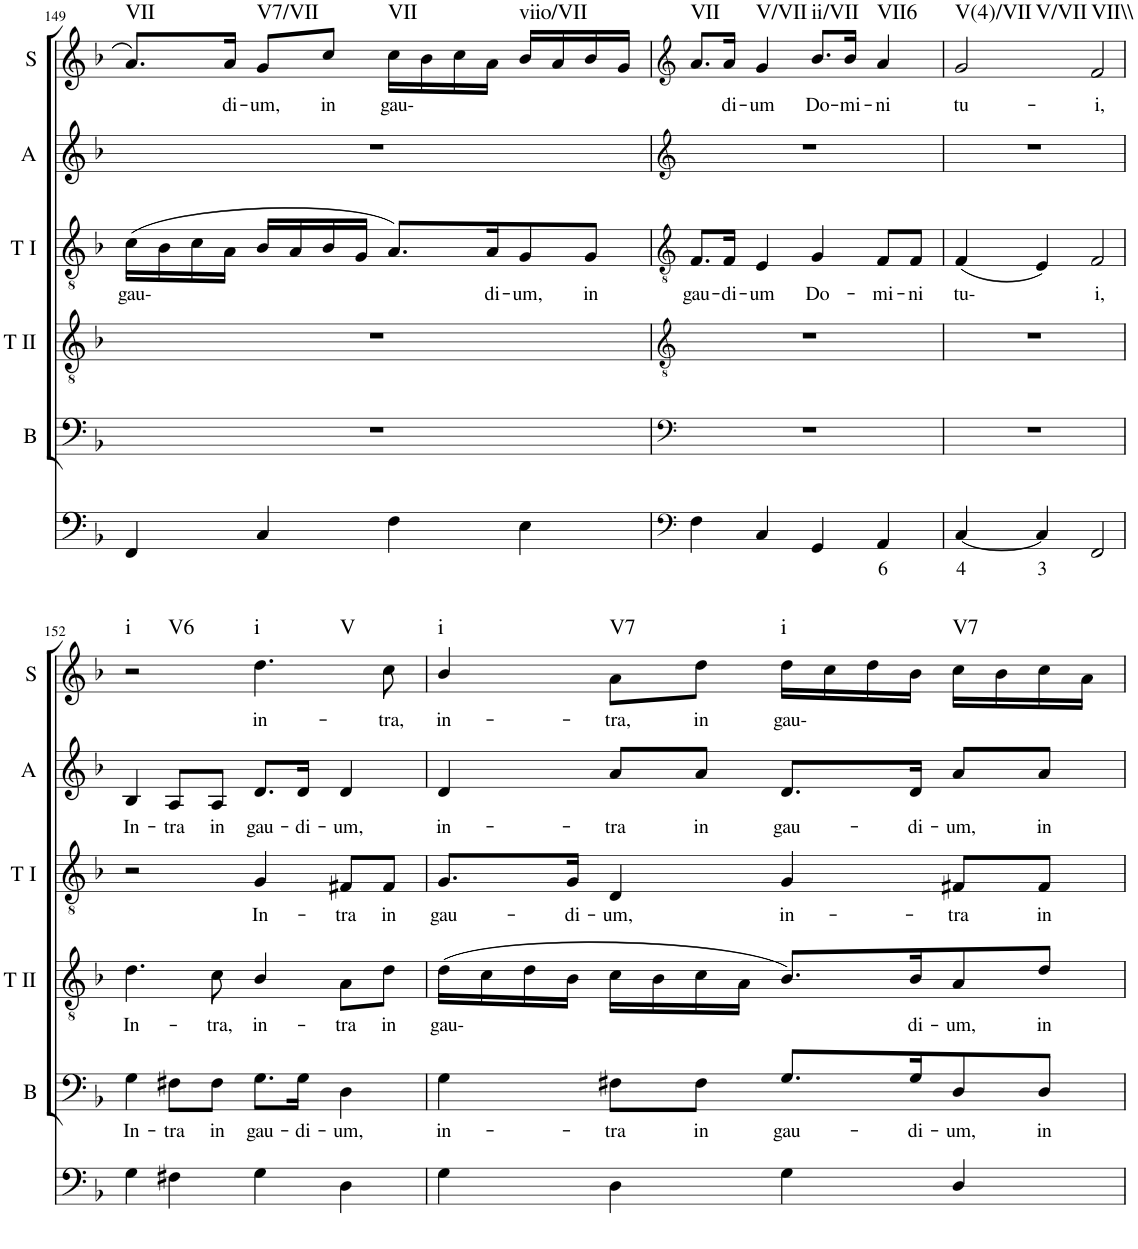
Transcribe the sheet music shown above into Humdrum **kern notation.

**kern	**text	**kern	**text	**kern	**text	**kern	**text	**kern	**text	**kern	**text	**harte
*part6	*part6	*part5	*part5	*part4	*part4	*part3	*part3	*part2	*part2	*part1	*part1	*part1
*staff6	*staff6	*staff5	*staff5	*staff4	*staff4	*staff3	*staff3	*staff2	*staff2	*staff1	*staff1	*
*I"Continuo	*	*I"Bass	*	*I"Tenor II	*	*I"Tenor I	*	*I"Alto	*	*I"Soprano	*	*
*	*	*I'B	*	*I'T II	*	*I'T I	*	*I'A	*	*I'S	*	*
!!LO:PB:g=z
*clefF4	*	*clefF4	*	*clefGv2	*	*clefGv2	*	*clefG2	*	*clefG2	*	*
*k[b-]	*	*k[b-]	*	*k[b-]	*	*k[b-]	*	*k[b-]	*	*k[b-]	*	*
*	*	*	*	*	*	*	*	*M4/4	*	*M4/4	*	*
=149	=149	=149	=149	=149	=149	=149	=149	=149	=149	=149	=149	=149
!	!	!	!	!	!	!	!LO:LY:b	!	!	!	!	!LO:H:kt=VII
4FF/	.	1r	.	1r	.	(16c\LL	gau-	1r	.	8.a/L	.	N
.	.	.	.	.	.	16B-\	.	.	.	.	.	.
.	.	.	.	.	.	16c\	.	.	.	.	.	.
!	!	!	!	!	!	!	!	!	!	!	!LO:LY:b	!
.	.	.	.	.	.	16A\JJ	.	.	.	16a/Jk	di-	.
!	!	!	!	!	!	!	!	!	!	!	!LO:LY:b	!LO:H:kt=V7/VII
4C/	.	.	.	.	.	16B-/LL	.	.	.	8g/L	um,	N
.	.	.	.	.	.	16A/	.	.	.	.	.	.
!	!	!	!	!	!	!	!	!	!	!	!LO:LY:b	!
.	.	.	.	.	.	16B-/	.	.	.	8cc/J	in	.
.	.	.	.	.	.	16G/JJ	.	.	.	.	.	.
!	!	!	!	!	!	!	!	!	!	!	!LO:LY:b	!LO:H:kt=VII
4F\	.	.	.	.	.	8.A/L)	.	.	.	16cc\LL	gau-	N
.	.	.	.	.	.	.	.	.	.	16b-\	.	.
.	.	.	.	.	.	.	.	.	.	16cc\	.	.
!	!	!	!	!	!	!	!LO:LY:b	!	!	!	!	!
.	.	.	.	.	.	16A/K	di-	.	.	16a\JJ	.	.
!	!	!	!	!	!	!	!LO:LY:b	!	!	!	!	!LO:H:kt=viio/VII
4E\	.	.	.	.	.	8G/	um,	.	.	16b-/LL	.	N
.	.	.	.	.	.	.	.	.	.	16a/	.	.
!	!	!	!	!	!	!	!LO:LY:b	!	!	!	!	!
.	.	.	.	.	.	8G/J	in	.	.	16b-/	.	.
.	.	.	.	.	.	.	.	.	.	16g/JJ	.	.
=150	=150	=150	=150	=150	=150	=150	=150	=150	=150	=150	=150	=150
*clefF4	*	*clefF4	*	*clefGv2	*	*clefGv2	*	*clefG2	*	*clefG2	*	*
!	!	!	!	!	!	!	!LO:LY:b	!	!	!	!	!LO:H:kt=VII
4F\	.	1r	.	1r	.	8.F/L	gau-	1r	.	8.a/L	.	N
!	!	!	!	!	!	!	!LO:LY:b	!	!	!	!LO:LY:b	!
.	.	.	.	.	.	16F/Jk	di-	.	.	16a/Jk	di-	.
!	!	!	!	!	!	!	!LO:LY:b	!	!	!	!LO:LY:b	!LO:H:kt=V/VII
4C/	.	.	.	.	.	4E/	um	.	.	4g/	um	N
!	!	!	!	!	!	!	!LO:LY:b	!	!	!	!LO:LY:b	!LO:H:kt=ii/VII
4GG/	.	.	.	.	.	4G/	Do-	.	.	8.b-/L	Do-	N
!	!	!	!	!	!	!	!	!	!	!	!LO:LY:b	!
.	.	.	.	.	.	.	.	.	.	16b-/Jk	mi-	.
!	!LO:LY:b	!	!	!	!	!	!LO:LY:b	!	!	!	!LO:LY:b	!LO:H:kt=VII6
4AA/	6	.	.	.	.	8F/L	mi-	.	.	4a/	ni	N
!	!	!	!	!	!	!	!LO:LY:b	!	!	!	!	!
.	.	.	.	.	.	8F/J	ni	.	.	.	.	.
=151	=151	=151	=151	=151	=151	=151	=151	=151	=151	=151	=151	=151
!	!LO:LY:b	!	!	!	!	!	!LO:LY:b	!	!	!	!LO:LY:b	!LO:H:n=1:kt=V(4)/VII
!	!	!	!	!	!	!	!	!	!	!	!	!LO:H:n=2:kt=V/VII
[4C/	4	1r	.	1r	.	(4F/	tu-	1r	.	2g/	tu-	N N
!	!LO:LY:b	!	!	!	!	!	!	!	!	!	!	!
4C/]	3	.	.	.	.	4E/)	.	.	.	.	.	.
!	!	!	!	!	!	!	!LO:LY:b	!	!	!	!LO:LY:b	!LO:H:kt=VII\\
2FF/	.	.	.	.	.	2F/	i,	.	.	2f/	i,	N
!!LO:LB:g=z
=152	=152	=152	=152	=152	=152	=152	=152	=152	=152	=152	=152	=152
!	!	!	!LO:LY:b	!	!LO:LY:b	!	!	!	!LO:LY:b	!	!	!LO:H:n=1:kt=i
!	!	!	!	!	!	!	!	!	!	!	!	!LO:H:n=2:kt=V6
4G\	.	4G\	In-	4.d\	In-	2r	.	4B-/	In-	2r	.	N N
!	!	!	!LO:LY:b	!	!	!	!	!	!LO:LY:b	!	!	!
4F#X\	.	8F#X\L	tra	.	.	.	.	8A/L	tra	.	.	.
!	!	!	!LO:LY:b	!	!LO:LY:b	!	!	!	!LO:LY:b	!	!	!
.	.	8F#\J	in	8c\	tra,	.	.	8A/J	in	.	.	.
!	!	!	!LO:LY:b	!	!LO:LY:b	!	!LO:LY:b	!	!LO:LY:b	!	!LO:LY:b	!LO:H:n=1:kt=i
!	!	!	!	!	!	!	!	!	!	!	!	!LO:H:n=2:kt=V
4G\	.	8.G\L	gau-	4B-/	in-	4G/	In-	8.d/L	gau-	4.dd\	in-	N N
!	!	!	!LO:LY:b	!	!	!	!	!	!LO:LY:b	!	!	!
.	.	16G\Jk	di-	.	.	.	.	16d/Jk	di-	.	.	.
!	!	!	!LO:LY:b	!	!LO:LY:b	!	!LO:LY:b	!	!LO:LY:b	!	!	!
4D\	.	4D\	um,	8A\L	tra	8F#X/L	tra	4d/	um,	.	.	.
!	!	!	!	!	!LO:LY:b	!	!LO:LY:b	!	!	!	!LO:LY:b	!
.	.	.	.	8d\J	in	8F#/J	in	.	.	8cc\	tra,	.
=153	=153	=153	=153	=153	=153	=153	=153	=153	=153	=153	=153	=153
!	!	!	!LO:LY:b	!	!LO:LY:b	!	!LO:LY:b	!	!LO:LY:b	!	!LO:LY:b	!LO:H:kt=i
4G\	.	4G\	in-	(16d\LL	gau-	8.G/L	gau-	4d/	in-	4b-/	in-	N
.	.	.	.	16c\	.	.	.	.	.	.	.	.
.	.	.	.	16d\	.	.	.	.	.	.	.	.
!	!	!	!	!	!	!	!LO:LY:b	!	!	!	!	!
.	.	.	.	16B-\JJ	.	16G/Jk	di-	.	.	.	.	.
!	!	!	!LO:LY:b	!	!	!	!LO:LY:b	!	!LO:LY:b	!	!LO:LY:b	!LO:H:kt=V7
4D\	.	8F#X\L	tra	16c\LL	.	4D/	um,	8a/L	tra	8a\L	tra,	N
.	.	.	.	16B-\	.	.	.	.	.	.	.	.
!	!	!	!LO:LY:b	!	!	!	!	!	!LO:LY:b	!	!LO:LY:b	!
.	.	8F#\J	in	16c\	.	.	.	8a/J	in	8dd\J	in	.
.	.	.	.	16A\JJ	.	.	.	.	.	.	.	.
!	!	!	!LO:LY:b	!	!	!	!LO:LY:b	!	!LO:LY:b	!	!LO:LY:b	!LO:H:kt=i
4G\	.	8.G/L	gau-	8.B-/L)	.	4G/	in-	8.d/L	gau-	16dd\LL	gau-	N
.	.	.	.	.	.	.	.	.	.	16cc\	.	.
.	.	.	.	.	.	.	.	.	.	16dd\	.	.
!	!	!	!LO:LY:b	!	!LO:LY:b	!	!	!	!LO:LY:b	!	!	!
.	.	16G/K	di-	16B-/K	di-	.	.	16d/Jk	di-	16b-\JJ	.	.
!	!	!	!LO:LY:b	!	!LO:LY:b	!	!LO:LY:b	!	!LO:LY:b	!	!	!LO:H:kt=V7
4D/	.	8D/	um,	8A/	um,	8F#X/L	tra	8a/L	um,	16cc\LL	.	N
.	.	.	.	.	.	.	.	.	.	16b-\	.	.
!	!	!	!LO:LY:b	!	!LO:LY:b	!	!LO:LY:b	!	!LO:LY:b	!	!	!
.	.	8D/J	in	8d/J	in	8F#/J	in	8a/J	in	16cc\	.	.
.	.	.	.	.	.	.	.	.	.	16a\JJ	.	.
=	=	=	=	=	=	=	=	=	=	=	=	=
*-	*-	*-	*-	*-	*-	*-	*-	*-	*-	*-	*-	*-
